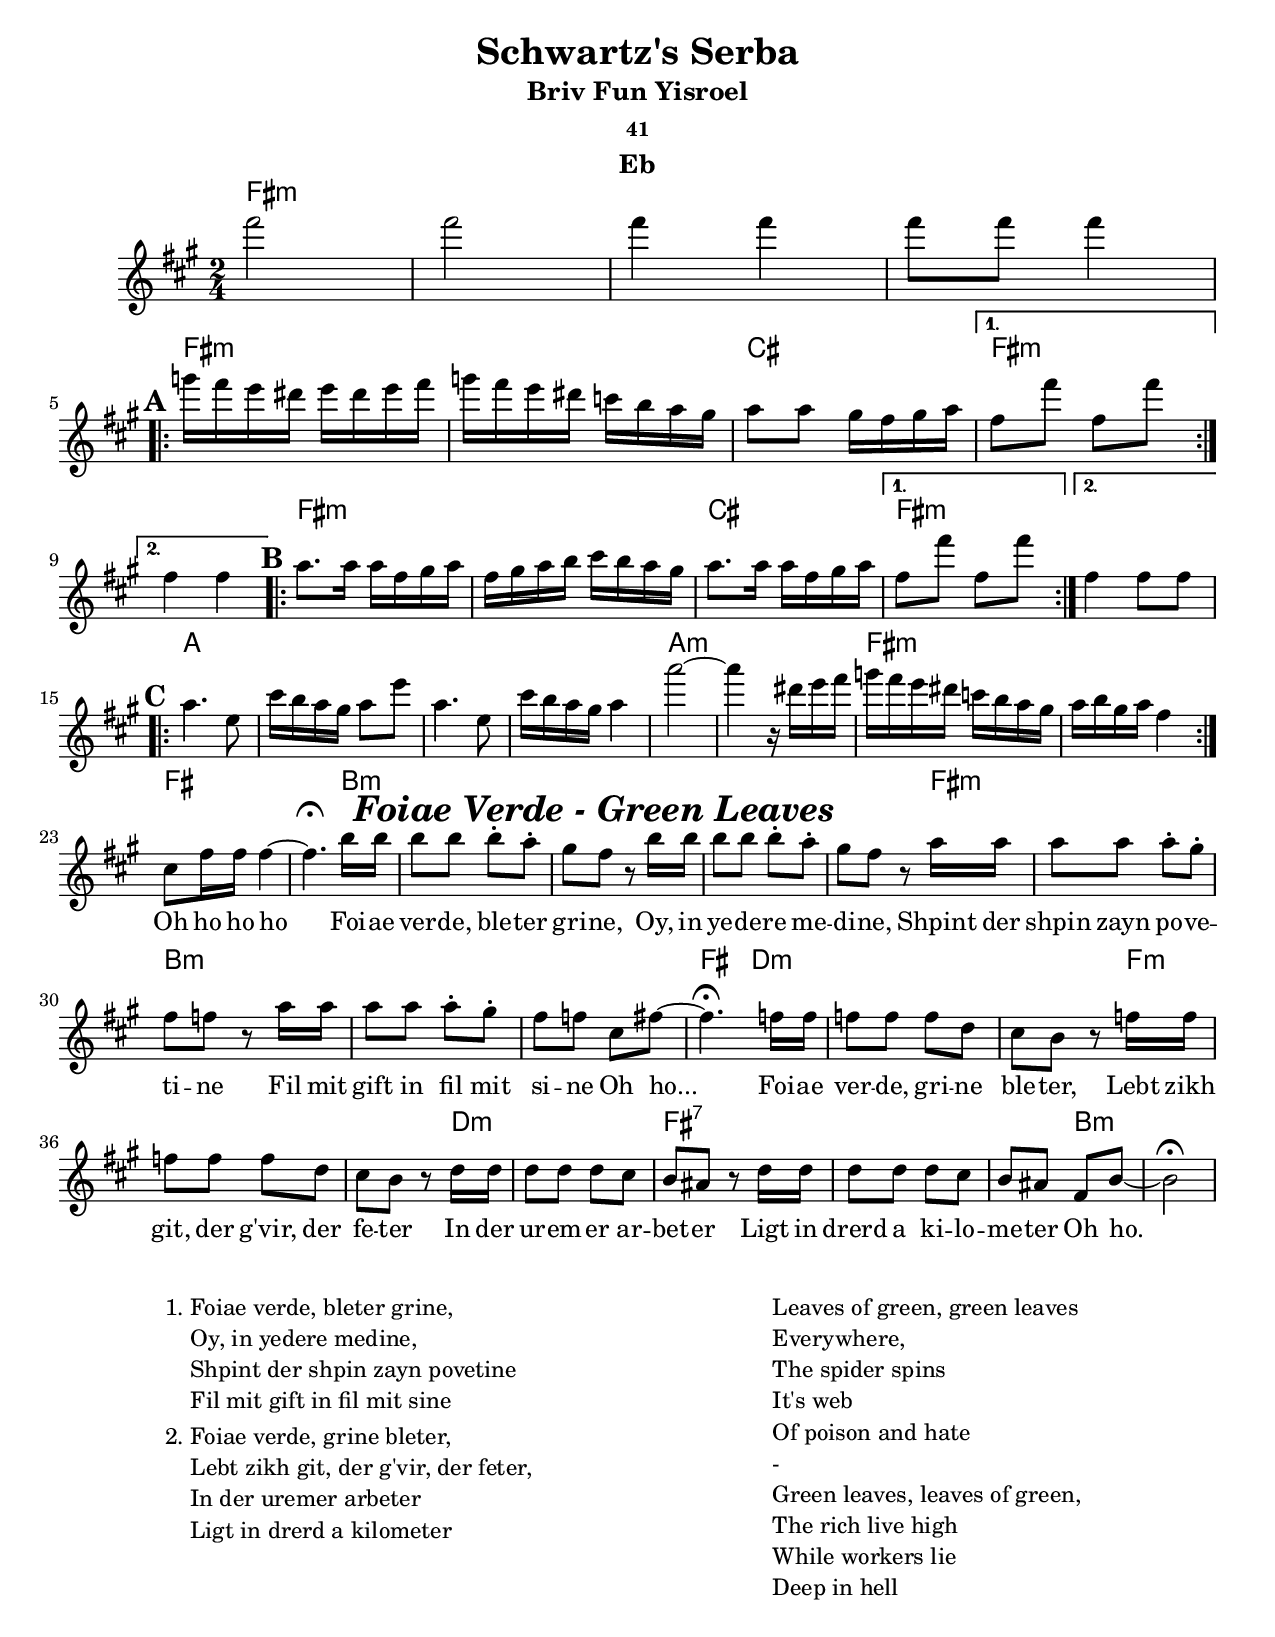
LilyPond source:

\version "2.18.0"
\include "english.ly"
\pointAndClickOff
\paper{
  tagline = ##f
  print-all-headers = ##t
  #(set-paper-size "letter")
}
date = #(strftime "%d-%m-%Y" (localtime (current-time)))
%\markup{ \italic{ " Updated " \date  }  }

%\markup{ Got something to say? }

%#################################### Melody ########################
melody = \relative c''' {
  \set Score.markFormatter = #format-mark-box-alphabet

  \clef treble
  \key a \minor
  \time 2/4

  \melisma
  a2 a2 a4 a4 a8 a8 a4 \break
  %\partial 16*3 a16 d f   %lead in notes

  \repeat volta 2{
    \mark \default
    bf16 a g fs g fs g a
    bf16 a g fs ef d c b|
    c8 c b16 a b c

  }
  \alternative { {a8 a' a, a' }{a,4 a } }


  \repeat volta 2{
    \mark \default
    c8.  c16 c a b c
    a16 b c d e d c b
    c8. c16 c a b c

  }
  \alternative { {a8 a' a, a' }{a,4 a8 a } }

  \repeat volta 2{
    \break
    \mark \default
    c4.  g8
    e'16 d c b c8 g'|
    c,4. g8
    e'16 d c b c4

    c'2~
    c4 r16 fs, g a
    bf a g fs ef d c b
    c16 d b c a4
  }
  \melismaEnd
  % briv starts here

  \break
  e8 a16 a a4~
  % a2~
  %a2~^\markup{\abs-fontsize #17 \bold \italic {"Foiae Verde - Green Leaves"}}
  a4. \fermata ^\markup{\abs-fontsize #17 \bold \italic {"     Foiae Verde - Green Leaves"}} d16 d|

  % e8  a16 a a4~|
  %a2 \fermata


  d8  d d-.  c-. |
  b a8 r8 d16 d

  d8 d d-.  c-.|
  b8 a r8  c16 c

  c8 c c-. b-. |
  a8 af r8 c16 c
  c8 c c-. b-. |
  a8 af e8 a~

  a4. \fermata af16 af
  %2nd verse
  af8 af af f|
  e8 d r af'16 af
  af8 af af f|
  e8 d r f16 f
  f8 f f e|
  d8 cs r f16 f|
  f8 f f e|
  d8 cs a d~
  d2\fermata

}
%################################# Lyrics #####################
\addlyrics{
  Oh ho ho ho
  Foi -- ae ver -- de, ble -- ter gri -- ne,
  Oy, in ye -- de -- re me -- di -- ne,
  Shpint der shpin zayn po -- ve -- ti -- ne
  Fil mit gift in fil mit si -- ne
  Oh ho...

  Foi -- ae ver -- de,  gri -- ne ble -- ter,
  Lebt zikh git, der g'vir, der fe -- ter
  In der ur -- em -- er ar -- bet -- er
  Ligt in drerd a ki -- lo -- me -- ter
  Oh ho.
}

%################################# Chords #######################
harmonies = \chordmode {
  a2*4:m
  a2*2:m
  e2
  a2*2:m
  %b
  a2*2:m
  e2
  a2*2:m
  %c
  c2*4
  c2*2:m
  a2*2:m
  %Foiae

  %a8*23
  a8*7
  d4*8:m
  a8*5:m
  d2*3:m
  a4 f4*4:m
  s8
  af8*8:m
  %g8*5
  f8*5:m
  a8*10:7
  d4*3:m

}

\score {\transpose c a
  <<
    \new ChordNames {
      \set chordChanges = ##f
      \harmonies
    }
    \new Staff
    \melody
  >>
  \header{
    title= "Schwartz's Serba"
    subtitle="Briv Fun Yisroel"
    subsubtitle="41"
    composer= ""
    instrument = "Eb"
    arranger= ""
  }
  \layout{indent = 1.0\cm}
  \midi {
    \tempo 4 = 120

    % \midi { }
  }
}

%
% more verses:
\markup{}
\markup {
  \fill-line {
    \hspace #0.1 % distance from left margin
    \column {
      \line {
        "1."
        \column {
          "Foiae verde, bleter grine,"
          "Oy, in yedere medine,"
          "Shpint der shpin zayn povetine"
          "Fil mit gift in fil mit sine"
        }
      }
      \hspace #0.2 % vertical distance between verses
      \line {
        "2."
        \column {
          "Foiae verde, grine bleter,"
          "Lebt zikh git, der g'vir, der feter,"
          "In der uremer arbeter"
          "Ligt in drerd a kilometer"
        }
      }
    }
    \hspace #0.1  % horiz. distance between columns
    \column {
      \line {
        ""
        \column {

          "Leaves of green, green leaves"
          "Everywhere,"
          "The spider spins"
          "It's web"
          "Of poison and hate"
          "-"
          "Green leaves, leaves of green,"
          "The rich live high"
          "While workers lie"
          "Deep in hell"
        }
      }


      \hspace #0.2 % distance between verses
      \line {
        \column {
          ""
        }
      }
    }
    \hspace #0.1 % distance to right margin
  }
}

%}

